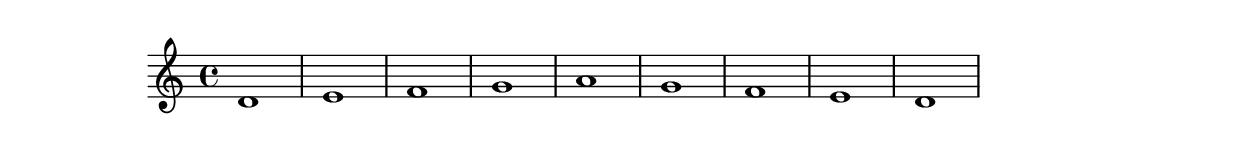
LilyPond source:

\version "2.22.1"

global = {
  \key c \major
  \time 4/4
}

violin = \relative c' {
  \global
  d1 e f g a g f e d  
}

\score {
  \new Staff \with {
    midiInstrument = "violin"
  } \violin
  \layout { }
  \midi {
    \tempo 4=100
  }
}
